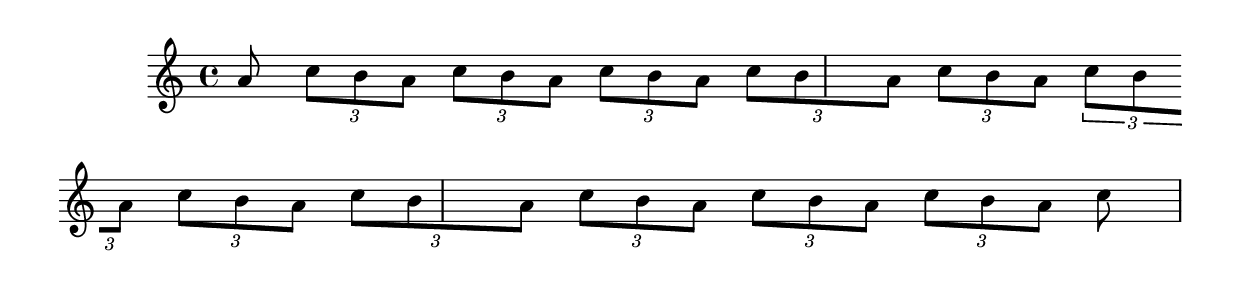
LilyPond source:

%% Do not edit this file; it is automatically
%% generated from LSR http://lsr.dsi.unimi.it
%% This file is in the public domain.
\version "2.13.16"

\header {
  lsrtags = "rhythms"

%% Translation of GIT committish: 2b0dc29608d6c3f5a03ead4877ae514c647adb74
 doctitlees = "Permitir saltos de línea dentro de grupos especiales con barra"
 texidoces = "
Este ejemplo artificial muestra cómo se pueden permitir tanto los
saltos de línea manuales como los automáticos dentro de un grupo de
valoración especial unido por una barra.  Observe que estos grupos
sincopados se deben barrar manualmente.

"

%% Translation of GIT committish: 0a868be38a775ecb1ef935b079000cebbc64de40
  texidocde = "
Dieses künstliche Beispiel zeigt, wie sowohl automatische als auch
manuelle Zeilenumbrüche innerhalb einer N-tole mit Balken erlaubt
werden können.  Diese unregelmäßige Bebalkung muss allerdings manuell
gesetzt werden.

"
  doctitlede = "Zeilenumbrüche bei N-tolen mit Balken erlauben"


%% Translation of GIT committish: 4da4307e396243a5a3bc33a0c2753acac92cb685
  texidocfr = "
Cet exemple peu académique démontre comment il est possible d'insérer un saut
de ligne dans un nolet portant une ligature.  Ces ligatures doivent toutefois
être explicites.

"
  doctitlefr = "Saut de ligne au milieu d'un nolet avec ligature"

  texidoc = "
This artificial example shows how both manual and automatic line breaks
may be permitted to within a beamed tuplet. Note that such off-beat
tuplets have to be beamed manually.

"
  doctitle = "Permitting line breaks within beamed tuplets"
} % begin verbatim

\layout {
  \context {
    \Voice
    % Permit line breaks within tuplets
    \remove "Forbid_line_break_engraver"
    % Allow beams to be broken at line breaks
    \override Beam #'breakable = ##t
  }
}
\relative c'' {
  a8
  \repeat unfold 5 { \times 2/3 { c[ b a] } }
  % Insert a manual line break within a tuplet
  \times 2/3 { c[ b \bar "" \break a] }
  \repeat unfold 5 { \times 2/3 { c[ b a] } }
  c8
}

